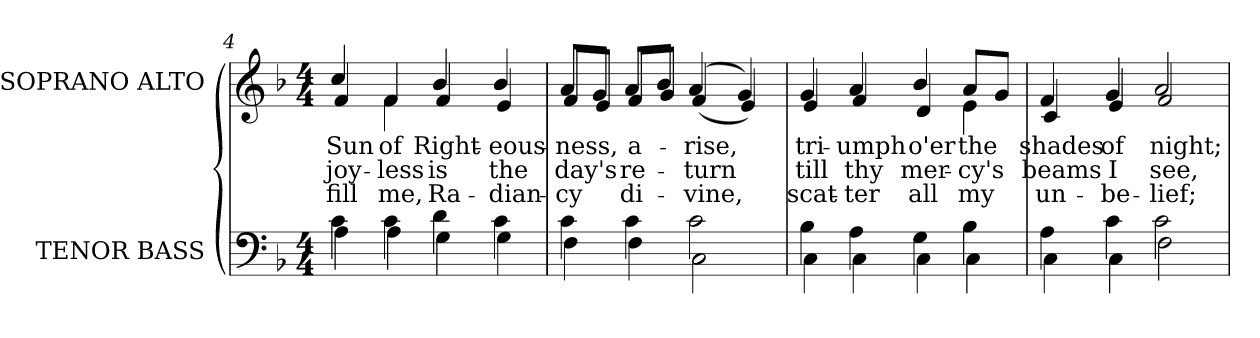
**kern	**kern	**text	**text	**text
*part2	*part1	*part1	*part1	*part1
*staff2	*staff1	*staff1	*staff1	*staff1
*I"TENOR BASS	*I"SOPRANO ALTO	*	*	*
*I'T. B.	*I'S. A.	*	*	*
!!LO:LB:g=z
*clefF4	*clefG2	*	*	*
*k[b-]	*k[b-]	*	*	*
*F:	*F:	*	*	*
*M4/4	*M4/4	*	*	*
=4	=4	=4	=4	=4
*^	*	*	*	*
!	!	!	!LO:LY:b:color=#000000	!LO:LY:b:color=#000000	!LO:LY:b:color=#000000
*	*	*^	*	*	*
4ci\	4Ai\	4cci/	4fi/	Sun	joy-	fill
!	!	!	!	!LO:LY:b:color=#000000	!LO:LY:b:color=#000000	!LO:LY:b:color=#000000
4ci\	4Ai\	4fi/	4fi\	of	-less	me,
!	!	!	!	!LO:LY:b:color=#000000	!LO:LY:b:color=#000000	!LO:LY:b:color=#000000
4di\	4Gi\	4b-i/	4fi/	Right-	is	Ra-
!	!	!	!	!LO:LY:b:color=#000000	!LO:LY:b:color=#000000	!LO:LY:b:color=#000000
4ci\	4Gi\	4b-i/	4ei/	-eous-	the	-dian-
=5	=5	=5	=5	=5	=5	=5
!	!	!	!	!LO:LY:b:color=#000000	!LO:LY:b:color=#000000	!LO:LY:b:color=#000000
4ci\	4Fi\	8ai/L	8fi/L	-ness,	day's	-cy
.	.	8gi/J	8ei/J	.	.	.
!	!	!	!	!LO:LY:b:color=#000000	!LO:LY:b:color=#000000	!LO:LY:b:color=#000000
4ci\	4Fi\	8ai/L	8fi/L	a-	re-	di-
.	.	8b-i/J	8gi/J	.	.	.
!	!	!	!	!LO:LY:b:color=#000000	!LO:LY:b:color=#000000	!LO:LY:b:color=#000000
2ci\	2Ci\	(4ai/	(4fi/	-rise,	-turn	-vine,
.	.	4gi/)	4ei/)	.	.	.
=6	=6	=6	=6	=6	=6	=6
!	!	!	!	!LO:LY:b:color=#000000	!LO:LY:b:color=#000000	!LO:LY:b:color=#000000
4B-i\	4Ci\	4gi/	4ei/	tri-	till	scat-
!	!	!	!	!LO:LY:b:color=#000000	!LO:LY:b:color=#000000	!LO:LY:b:color=#000000
4Ai\	4Ci\	4ai/	4fi/	-umph	thy	-ter
!	!	!	!	!LO:LY:b:color=#000000	!LO:LY:b:color=#000000	!LO:LY:b:color=#000000
4Gi\	4Ci\	4b-i/	4di/	o'er	mer-	all
!	!	!	!	!LO:LY:b:color=#000000	!LO:LY:b:color=#000000	!LO:LY:b:color=#000000
4B-i\	4Ci\	8ai/L	4ei\	the	-cy's	my
.	.	8gi/J	.	.	.	.
=7	=7	=7	=7	=7	=7	=7
!	!	!	!	!LO:LY:b:color=#000000	!LO:LY:b:color=#000000	!LO:LY:b:color=#000000
4Ai\	4Ci\	4fi/	4ci/	shades	beams	un-
!	!	!	!	!LO:LY:b:color=#000000	!LO:LY:b:color=#000000	!LO:LY:b:color=#000000
4ci\	4Ci\	4gi/	4ei/	of	I	-be-
!	!	!	!	!LO:LY:b:color=#000000	!LO:LY:b:color=#000000	!LO:LY:b:color=#000000
2ci\	2Fi\	2ai/	2fi/	night;	see,	-lief;
*v	*v	*	*	*	*	*
*	*v	*v	*	*	*
=	=	=	=	=
*-	*-	*-	*-	*-
